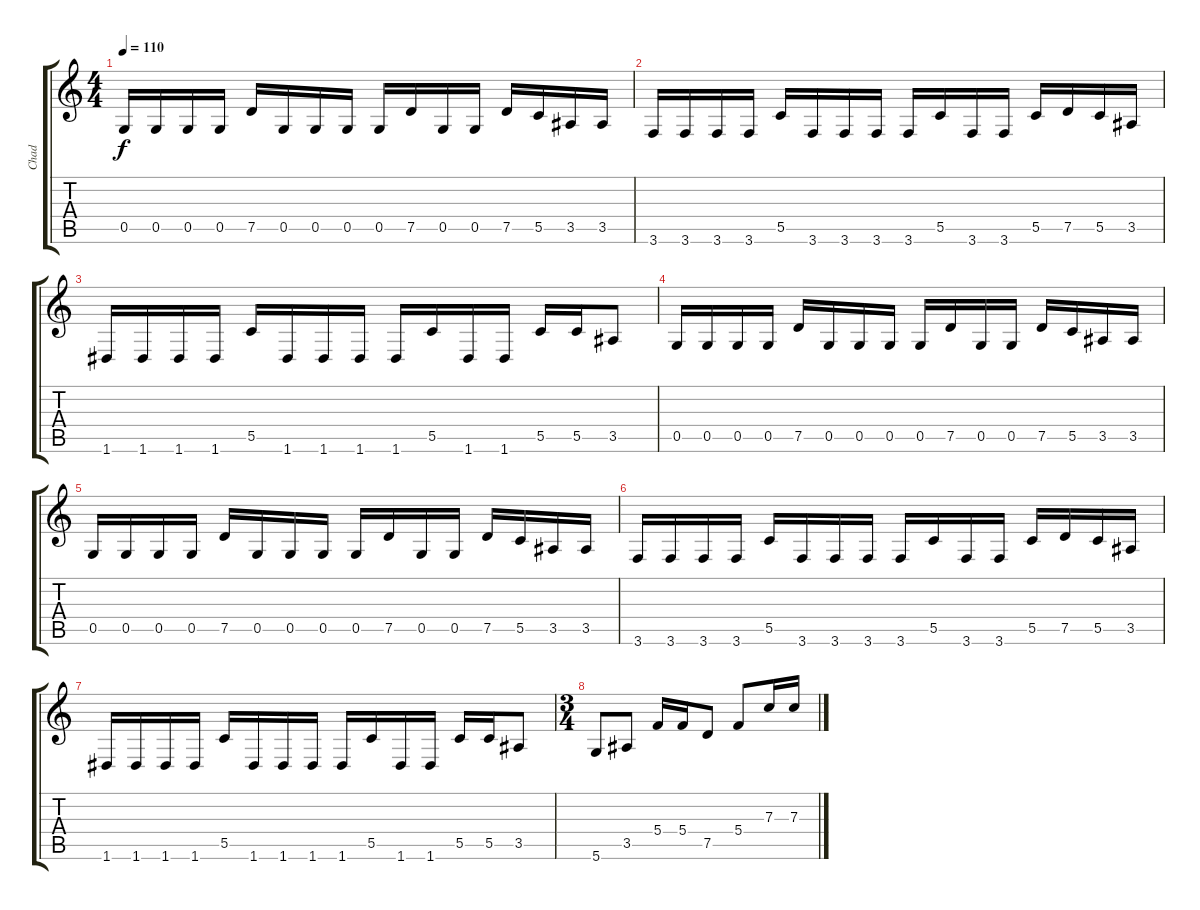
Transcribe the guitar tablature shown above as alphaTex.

\track ("Chad" "Chad") {instrument overdrivenguitar}
\staff {score tabs}
\tuning (D4 A3 F3 C3 G2 D2) {hide}
\ts (4 4)
\tempo 110
\clef g2
\ks c
0.5.16{dy f} 0.5.16 0.5.16 0.5.16 7.5.16 0.5.16 0.5.16 0.5.16 0.5.16 7.5.16 0.5.16 0.5.16 7.5.16 5.5.16 3.5.16 3.5.16 |
3.6.16 3.6.16 3.6.16 3.6.16 5.5.16 3.6.16 3.6.16 3.6.16 3.6.16 5.5.16 3.6.16 3.6.16 5.5.16 7.5.16 5.5.16 3.5.16 |
1.6.16 1.6.16 1.6.16 1.6.16 5.5.16 1.6.16 1.6.16 1.6.16 1.6.16 5.5.16 1.6.16 1.6.16 5.5.16 5.5.16 3.5.8 |
0.5.16 0.5.16 0.5.16 0.5.16 7.5.16 0.5.16 0.5.16 0.5.16 0.5.16 7.5.16 0.5.16 0.5.16 7.5.16 5.5.16 3.5.16 3.5.16 |
0.5.16 0.5.16 0.5.16 0.5.16 7.5.16 0.5.16 0.5.16 0.5.16 0.5.16 7.5.16 0.5.16 0.5.16 7.5.16 5.5.16 3.5.16 3.5.16 |
3.6.16 3.6.16 3.6.16 3.6.16 5.5.16 3.6.16 3.6.16 3.6.16 3.6.16 5.5.16 3.6.16 3.6.16 5.5.16 7.5.16 5.5.16 3.5.16 |
1.6.16 1.6.16 1.6.16 1.6.16 5.5.16 1.6.16 1.6.16 1.6.16 1.6.16 5.5.16 1.6.16 1.6.16 5.5.16 5.5.16 3.5.8 |
\ts (3 4)
5.6.8 3.5.8 5.4.16 5.4.16 7.5.8 5.4.8 7.3.16 7.3.16
